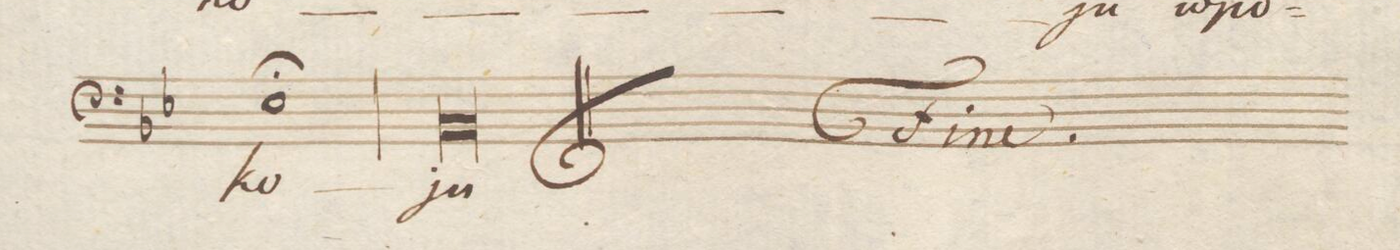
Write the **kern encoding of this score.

**kern	**text	**dynam
*I"Baſso.	*	*
*clefF4	*	*
*k[b-e-]	*	*
*met(c|)	*	*
*M2/2	*	*
1E-;	-ko-	.
=96	=96	=96
1BB-	-ju	.
==	==	==
*-	*-	*-
